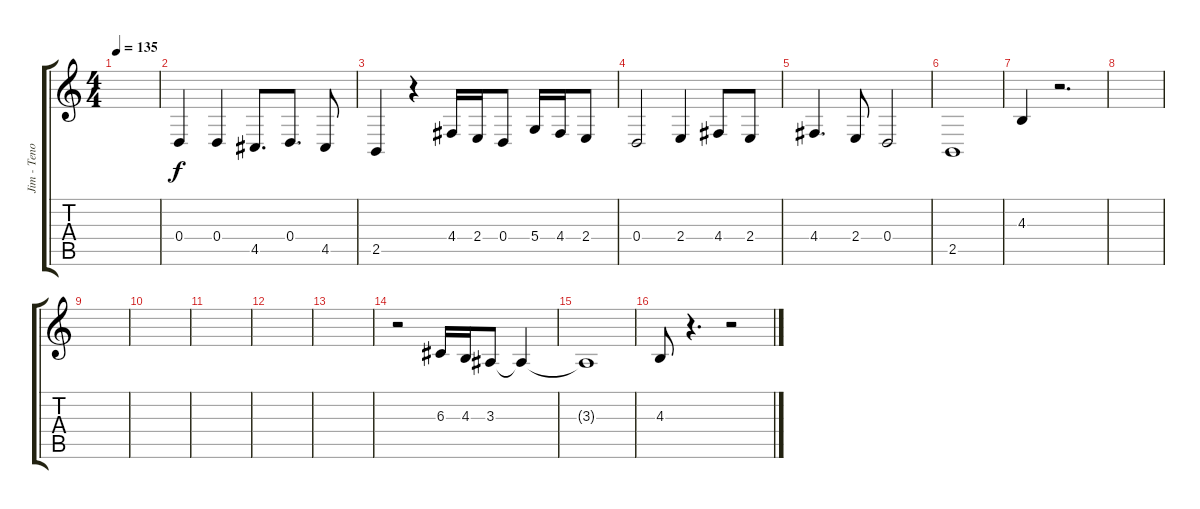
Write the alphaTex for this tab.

\track ("Jim - Tenor Sax" "Jim - Teno") {instrument tenorsax}
\staff {score tabs}
\tuning (E4 B3 G3 D3 A2 E2) {hide}
\ts (4 4)
\tempo 135
\clef g2
\ks c
|
0.4.4 0.4.4 4.5.8{d} 0.4.8{d} 4.5.8 |
2.5.4 r.4 4.4.16 2.4.16 0.4.8 5.4.16 4.4.16 2.4.8 |
0.4.2 2.4.4 4.4.8 2.4.8 |
4.4.4{d} 2.4.8 0.4.2 |
2.5.1 |
4.3.4 r.2{d} |
|
|
|
|
|
|
r.2 6.3.16 4.3.16 3.3.8 3.3{t}.4 |
3.3{t}.1 |
4.3.8 r.4{d} r.2
